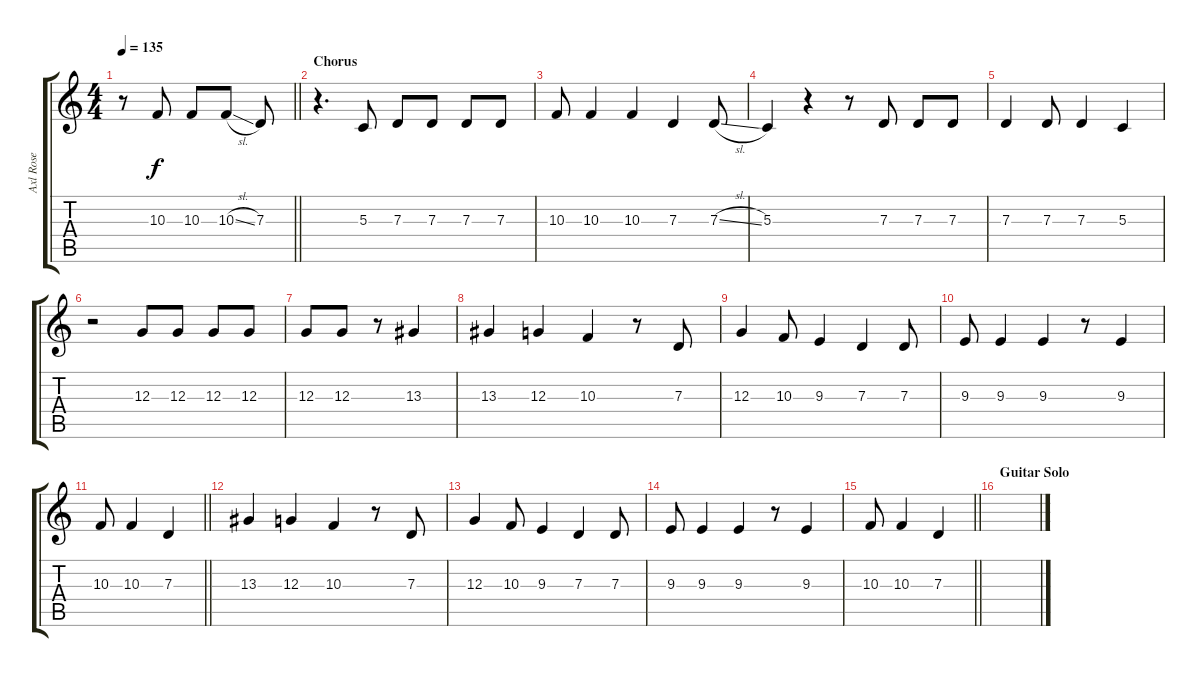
\track ("Axl Rose" "Axl Rose") {instrument lead2sawtooth}
\staff {score tabs}
\tuning (E4 B3 G3 D3 A2 D2) {hide}
\ts (4 4)
\tempo 135
\clef g2
\barLineRight lightlight
\ks c
r.8{dy f} 10.3.8 10.3.8 10.3{sl}.8 7.3.8 |
\section ("" "Chorus")
r.4{d} 5.3.8 7.3.8 7.3.8 7.3.8 7.3.8 |
10.3.8 10.3.4 10.3.4 7.3.4 7.3{sl}.8 |
5.3.4 r.4 r.8 7.3.8 7.3.8 7.3.8 |
7.3.4 7.3.8 7.3.4 5.3.4 |
r.2 12.3.8 12.3.8 12.3.8 12.3.8 |
12.3.8 12.3.8 r.8 13.3.4 |
13.3.4 12.3.4 10.3.4 r.8 7.3.8 |
12.3.4 10.3.8 9.3.4 7.3.4 7.3.8 |
9.3.8 9.3.4 9.3.4 r.8 9.3.4 |
\barLineRight lightlight
10.3.8 10.3.4 7.3.4 |
13.3.4 12.3.4 10.3.4 r.8 7.3.8 |
12.3.4 10.3.8 9.3.4 7.3.4 7.3.8 |
9.3.8 9.3.4 9.3.4 r.8 9.3.4 |
\barLineRight lightlight
10.3.8 10.3.4 7.3.4 |
\section ("" "Guitar Solo")
